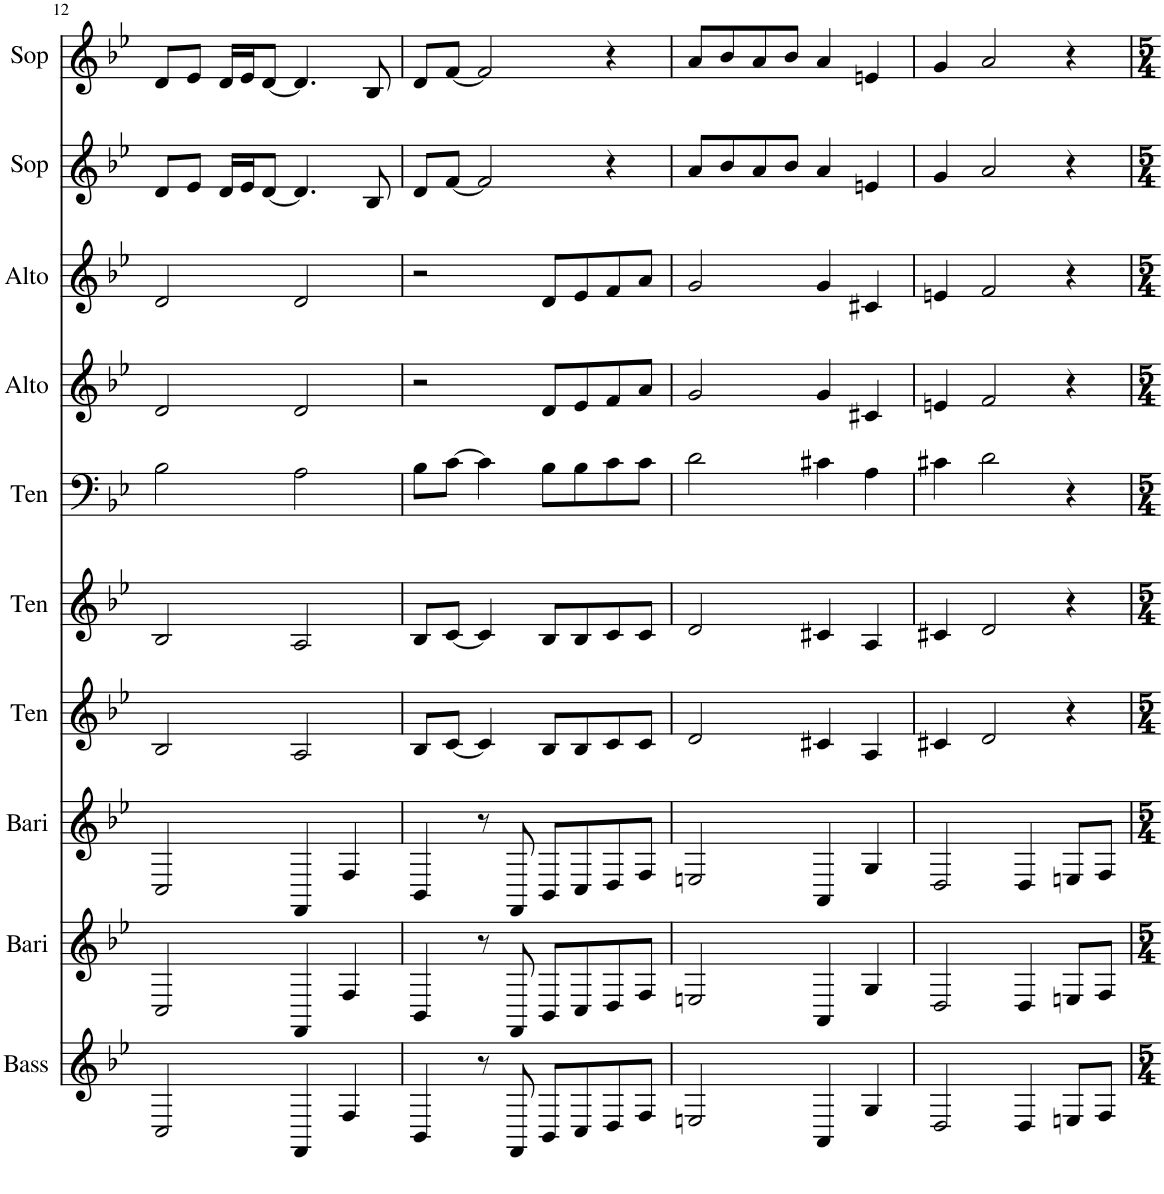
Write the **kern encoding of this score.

**kern	**kern	**kern	**kern	**kern	**kern	**kern	**kern	**kern	**kern
*part10	*part9	*part8	*part7	*part6	*part5	*part4	*part3	*part2	*part1
*staff10	*staff9	*staff8	*staff7	*staff6	*staff5	*staff4	*staff3	*staff2	*staff1
*I"Bass	*I"Baritone	*I"Baritone	*I"Tenor	*I"Tenor	*I"Tenor	*I"Alto	*I"Alto	*I"Soprano	*I"Soprano
*I'Bass	*I'Bari	*I'Bari	*I'Ten	*I'Ten	*I'Ten	*I'Alto	*I'Alto	*I'Sop	*I'Sop
!!LO:PB:g=z
*clefG2	*clefG2	*clefG2	*clefG2	*clefG2	*clefF4	*clefG2	*clefG2	*clefG2	*clefG2
*k[b-e-]	*k[b-e-]	*k[b-e-]	*k[b-e-]	*k[b-e-]	*k[b-e-]	*k[b-e-]	*k[b-e-]	*k[b-e-]	*k[b-e-]
*M4/4	*M4/4	*M4/4	*M4/4	*M4/4	*M4/4	*M4/4	*M4/4	*M4/4	*M4/4
=12	=12	=12	=12	=12	=12	=12	=12	=12	=12
2C/	2C/	2C/	2B-/	2B-/	2B-\	2d/	2d/	8d/L	8d/L
.	.	.	.	.	.	.	.	8e-/J	8e-/J
.	.	.	.	.	.	.	.	16d/LL	16d/LL
.	.	.	.	.	.	.	.	16e-/J	16e-/J
.	.	.	.	.	.	.	.	[8d/J	[8d/J
4FF/	4FF/	4FF/	2A/	2A/	2A\	2d/	2d/	4.d/]	4.d/]
4F/	4F/	4F/	.	.	.	.	.	.	.
.	.	.	.	.	.	.	.	8B-/	8B-/
=13	=13	=13	=13	=13	=13	=13	=13	=13	=13
4BB-/	4BB-/	4BB-/	8B-/L	8B-/L	8B-\L	2r	2r	8d/L	8d/L
.	.	.	[8c/J	[8c/J	[8c\J	.	.	[8f/J	[8f/J
8r	8r	8r	4c/]	4c/]	4c\]	.	.	2f/]	2f/]
8FF/	8FF/	8FF/	.	.	.	.	.	.	.
8BB-/L	8BB-/L	8BB-/L	8B-/L	8B-/L	8B-\L	8d/L	8d/L	.	.
8C/	8C/	8C/	8B-/	8B-/	8B-\	8e-/	8e-/	.	.
8D/	8D/	8D/	8c/	8c/	8c\	8f/	8f/	4r	4r
8F/J	8F/J	8F/J	8c/J	8c/J	8c\J	8a/J	8a/J	.	.
=14	=14	=14	=14	=14	=14	=14	=14	=14	=14
2En/	2En/	2En/	2d/	2d/	2d\	2g/	2g/	8a/L	8a/L
.	.	.	.	.	.	.	.	8b-/	8b-/
.	.	.	.	.	.	.	.	8a/	8a/
.	.	.	.	.	.	.	.	8b-/J	8b-/J
4AA/	4AA/	4AA/	4c#X/	4c#X/	4c#X\	4g/	4g/	4a/	4a/
4G/	4G/	4G/	4A/	4A/	4A\	4c#X/	4c#X/	4en/	4en/
=15	=15	=15	=15	=15	=15	=15	=15	=15	=15
2D/	2D/	2D/	4c#X/	4c#X/	4c#X\	4en/	4en/	4g/	4g/
.	.	.	2d/	2d/	2d\	2f/	2f/	2a/	2a/
4D/	4D/	4D/	.	.	.	.	.	.	.
8En/L	8En/L	8En/L	4r	4r	4r	4r	4r	4r	4r
8F/J	8F/J	8F/J	.	.	.	.	.	.	.
=	=	=	=	=	=	=	=	=	=
*-	*-	*-	*-	*-	*-	*-	*-	*-	*-
